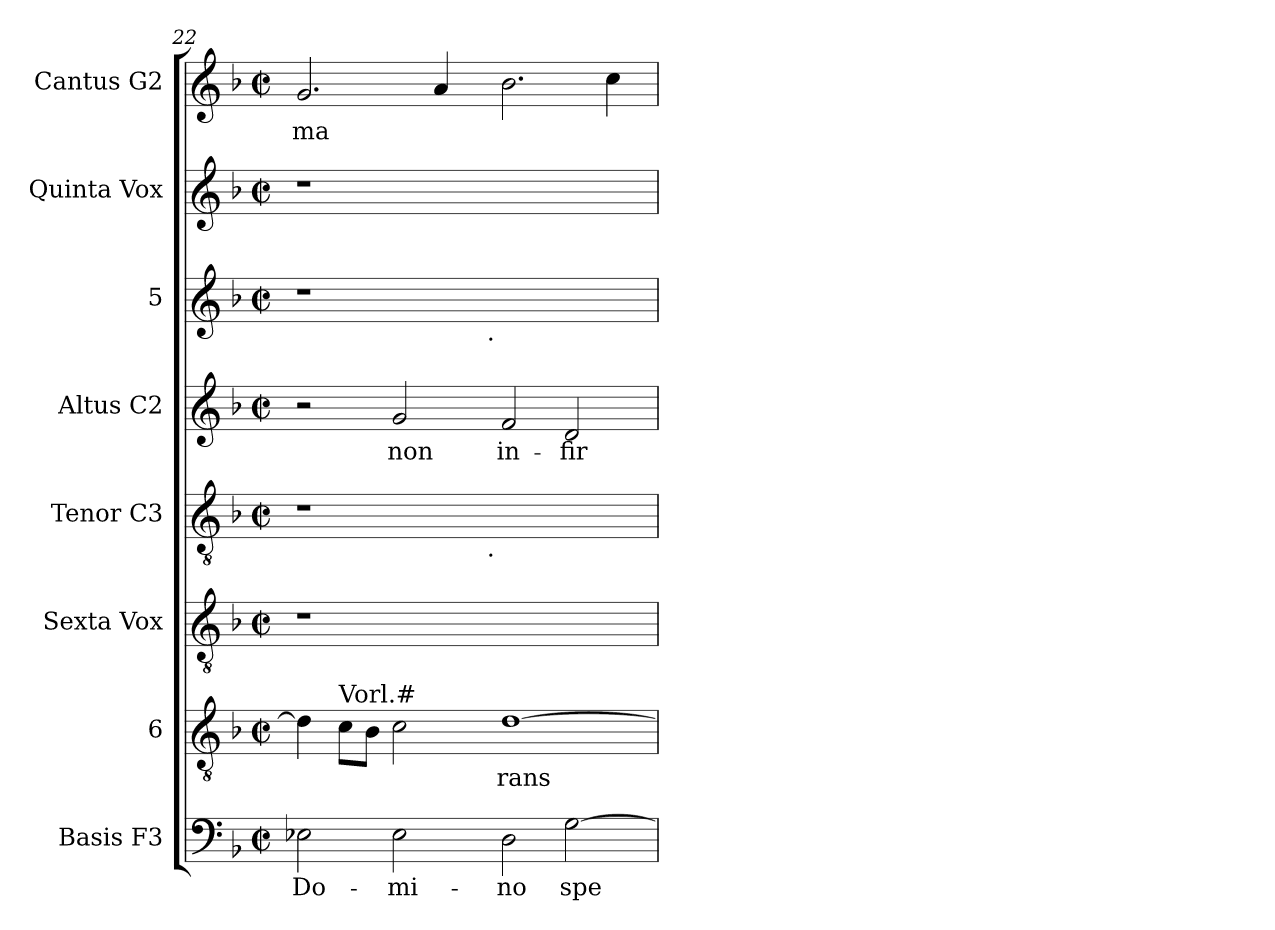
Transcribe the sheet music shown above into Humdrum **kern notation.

**kern	**text	**kern	**text	**kern	**kern	**kern	**text	**kern	**kern	**kern	**text
*part8	*part8	*part7	*part7	*part6	*part5	*part4	*part4	*part3	*part2	*part1	*part1
*staff8	*staff8	*staff7	*staff7	*staff6	*staff5	*staff4	*staff4	*staff3	*staff2	*staff1	*staff1
*I"Basis  F3	*	*I"6	*	*I"Sexta  Vox	*I"Tenor  C3	*I"Altus  C2	*	*I"5	*I"Quinta  Vox	*I"Cantus  G2	*
*I'B	*	*	*	*	*I'T	*I'A	*	*	*	*I'C	*
*clefF4	*	*clefGv2	*	*clefGv2	*clefGv2	*clefG2	*	*clefG2	*clefG2	*clefG2	*
*k[b-]	*	*k[b-]	*	*k[b-]	*k[b-]	*k[b-]	*	*k[b-]	*k[b-]	*k[b-]	*
*F:	*	*F:	*	*F:	*F:	*F:	*	*F:	*F:	*F:	*
*M2/2	*	*M2/2	*	*M2/2	*M2/2	*M2/2	*	*M2/2	*M2/2	*M2/2	*
*met(c|)	*	*met(c|)	*	*met(c|)	*met(c|)	*met(c|)	*	*met(c|)	*met(c|)	*met(c|)	*
=22	=22	=22	=22	=22	=22	=22	=22	=22	=22	=22	=22
!	!LO:LY:b:cj	!	!LO:LY:b:cj	!	!	!	!	!	!	!	!LO:LY:b:cj
*	*	*	*	*	*^	*	*	*^	*	*	*
2E-X\	Do-	4d\]	--	1r	1r	2ryy	2r	.	1r	2ryy	1r	2.g/	ma-
!	!	!LO:TX:a:t=Vorl.#	!	!	!	!	!	!	!	!	!	!	!
!	!	!	!LO:LY:b:cj	!	!	!	!	!	!	!	!	!	!
.	.	8c\L	--	.	.	.	.	.	.	.	.	.	.
!	!	!	!LO:LY:b:cj	!	!	!	!	!	!	!	!	!	!
.	.	8B-\J	--	.	.	.	.	.	.	.	.	.	.
!	!LO:LY:b:cj	!	!LO:LY:b:cj	!	!	!	!	!LO:LY:b:cj	!	!	!	!	!
2E-\	-mi-	2c\	--	.	.	4ryy	2g/	non	.	4ryy	.	.	.
!	!	!	!	!	!	!	!	!	!	!	!	!	!LO:LY:b:cj
.	.	.	.	.	.	8ryy	.	.	.	8ryy	.	4a/	--
.	.	.	.	.	.	16ryy	.	.	.	16ryy	.	.	.
.	.	.	.	.	.	64ryy	.	.	.	64ryy	.	.	.
!	!	!	!	!	!	!	!	!	!	!LO:TX:b:t=.	!	!	!
!	!	!	!	!	!	!LO:TX:b:t=.	!	!	!	!	!	!	!
.	.	.	.	.	.	1ryy	.	.	.	1ryy	.	.	.
!	!LO:LY:b:cj	!	!LO:LY:b:cj	!	!	!	!	!LO:LY:b:cj	!	!	!	!	!LO:LY:b:cj
2D\	-no	[>1d	-rans	1ryy	1ryy	.	2f/	in-	1ryy	.	1ryy	2.b-\	--
!	!LO:LY:b:cj	!	!	!	!	!	!	!LO:LY:b:cj	!	!	!	!	!
[>2G\	spe-	.	.	.	.	.	2d/	-fir-	.	.	.	.	.
!	!	!	!	!	!	!	!	!	!	!	!	!	!LO:LY:b:cj
.	.	.	.	.	.	.	.	.	.	.	.	4cc\	--
.	.	.	.	.	.	32.ryy	.	.	.	32.ryy	.	.	.
*	*	*	*	*	*v	*v	*	*	*v	*v	*	*	*
=	=	=	=	=	=	=	=	=	=	=	=
*-	*-	*-	*-	*-	*-	*-	*-	*-	*-	*-	*-
